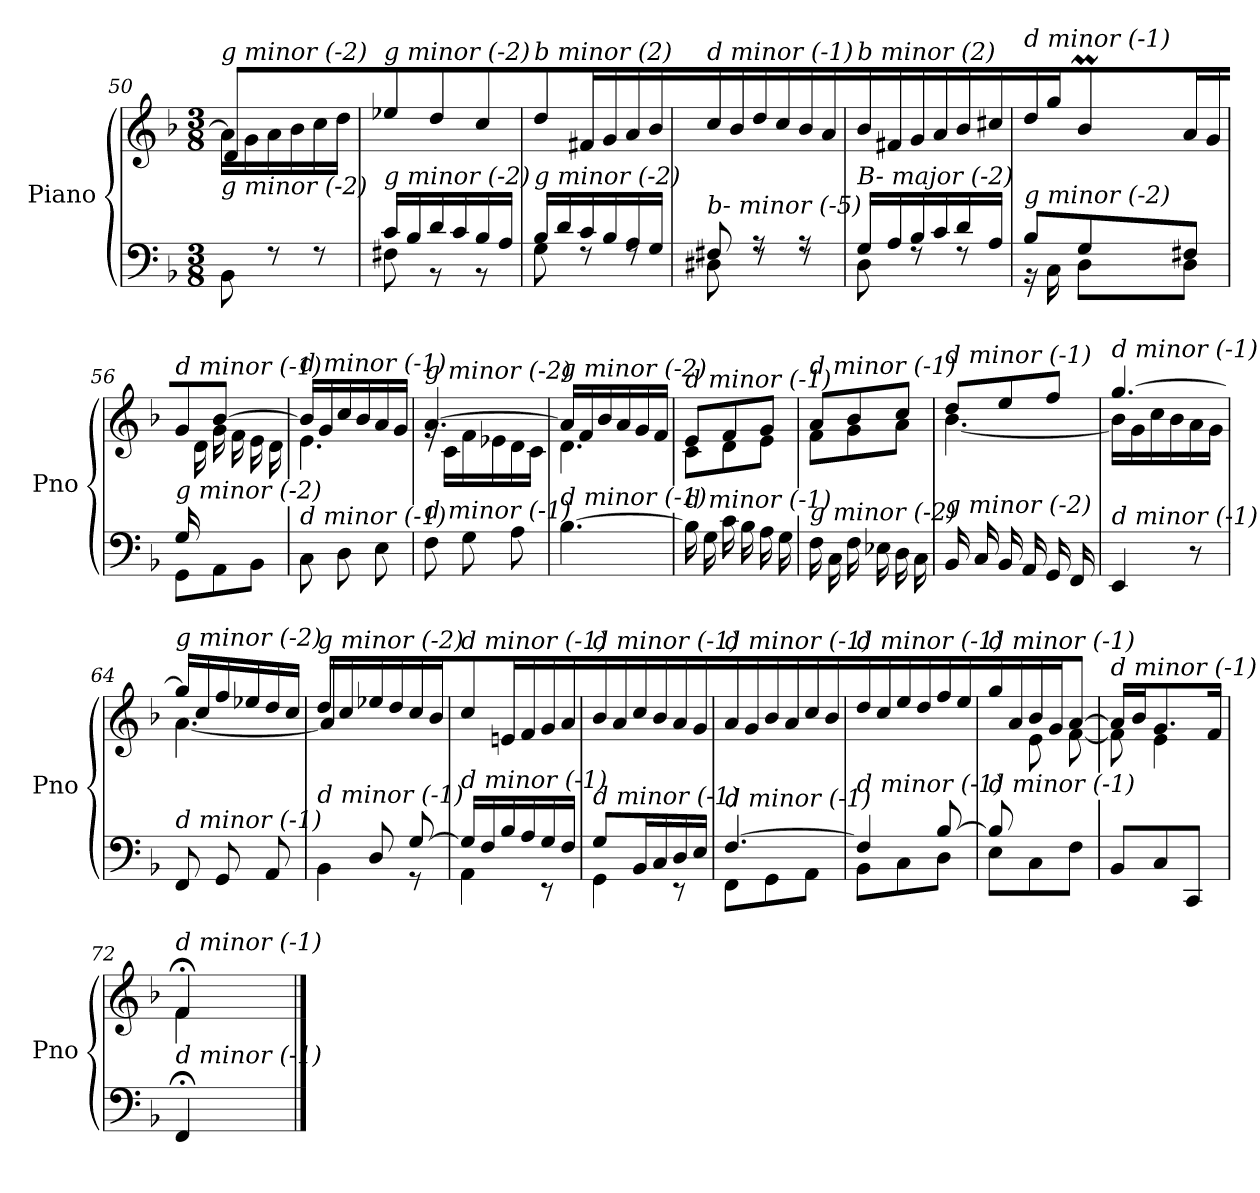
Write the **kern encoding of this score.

**kern	**kern
*part1	*part1
*staff2	*staff1
*I"Piano	*
*I'Pno	*
*clefF4	*clefG2
*k[b-]	*k[b-]
*M3/8	*M3/8
=50	=50
*^	*^
!	!	!LO:TX:i:t=g minor (-2)	!
!LO:TX:i:t=g minor (-2)	!	!	!
8ryy	8BB-\	16a\LL]	8d\L
.	.	16g\	.
16F#X/L	8rF	16a\	4ryy
16G/	.	16b-\	.
16A/	8rF	16cc\	.
16B-/JJ	.	16dd\JJ	.
*	*	*v	*v
!!LO:LB:g=z
=51	=51	=51
!	!	!LO:TX:i:t=g minor (-2)
!LO:TX:i:t=g minor (-2)	!	!
16c/LL	8F#X\	8ee-X/L
16B-/	.	.
16d/	8r	8dd/
16c/	.	.
16B-/	8r	8cc/J
16A/JJ	.	.
!!LO:LB:g=z
=52	=52	=52
!	!	!LO:TX:i:t=b minor (2)
!LO:TX:i:t=g minor (-2)	!	!
16B-/LL	8G\	8dd/L
16d/	.	.
16c/	8rF	16f#X/L
16B-/	.	16g/
16A/	8rF	16a/
16G/JJ	.	16b-/JJ
=53	=53	=53
!	!	!LO:TX:i:t=d minor (-1)
!LO:TX:i:t=b- minor (-5)	!	!
8F#X/	8D#Xi\	16cc/LL
.	.	16b-/
8r	8rF	16dd/
.	.	16cc/
8r	8rF	16b-/
.	.	16a/JJ
=54	=54	=54
!	!	!LO:TX:i:t=b minor (2)
!LO:TX:i:t=B- major (-2)	!	!
16G/LL	8D\	16b-/LL
16A/	.	16f#X/
16B-/	8rF	16g/
16c/	.	16a/
16d/	8rF	16b-/
16A/JJ	.	16cc#X/JJ
=55	=55	=55
*	*^	*^
!	!	!	!LO:TX:i:t=d minor (-1)	!
!LO:TX:i:t=g minor (-2)	!	!	!	!
8ryy	8B-/L	16r	16dd\LL	8ryy
.	.	16C\	16gg\J	.
8ryy	8G/	8D\L	8b-M\	64ccyy
.	.	.	.	64b-yy
.	.	.	.	64ccyy
.	.	.	.	[64b-yy
.	.	.	.	16b-yy]
8ryy	8F#X/J	8D\J	16a\L	8ryy
.	.	.	16g\JJ	.
*	*v	*v	*	*
=56	=56	=56	=56
!	!	!LO:TX:i:t=d minor (-1)	!
!LO:TX:i:t=g minor (-2)	!	!	!
16G/LL	8GG\L	8g/	16ryy
4ryy	.	.	16d\
.	8AA\	[4b-/	16g\
.	.	.	16f\
.	8BB-\J	.	16e\
16ryy	.	.	16d\JJ
*v	*v	*	*
=57	=57	=57
!	!LO:TX:i:t=d minor (-1)	!
!LO:TX:i:t=d minor (-1)	!	!
8C\L	16b-/LL]	4.e\
.	16g/	.
8D\	16cc/	.
.	16b-/	.
8E\J	16a/	.
.	16g/JJ	.
!!LO:LB:g=z	!!
=58	=58	=58
!	!LO:TX:i:t=g minor (-2)	!
!LO:TX:i:t=d minor (-1)	!	!
8F\L	[4.a/	16rg
.	.	16c\LL
8G\	.	16f\
.	.	16e-X\
8A\J	.	16d\
.	.	16c\JJ
!!LO:LB:g=z	!!
=59	=59	=59
!	!LO:TX:i:t=g minor (-2)	!
!LO:TX:i:t=d minor (-1)	!	!
[4.B-\	16a/LL]	4.d\
.	16f/	.
.	16b-/	.
.	16a/	.
.	16g/	.
.	16f/JJ	.
=60	=60	=60
!	!LO:TX:i:t=d minor (-1)	!
!LO:TX:i:t=d minor (-1)	!	!
16B-\LL]	8e/L	8c\L
16G\	.	.
16c\	8f/	8d\
16B-\	.	.
16A\	8g/J	8e\J
16G\JJ	.	.
=61	=61	=61
!	!LO:TX:i:t=d minor (-1)	!
!LO:TX:i:t=g minor (-2)	!	!
16F\LL	8a/L	8f\L
16C\	.	.
16F\	8b-/	8g\
16E-X\	.	.
16D\	8cc/J	8a\J
16C\JJ	.	.
=62	=62	=62
!	!LO:TX:i:t=d minor (-1)	!
!LO:TX:i:t=g minor (-2)	!	!
16BB-/LL	8dd/L	[4.b-\
16C/	.	.
16BB-/	8ee/	.
16AA/	.	.
16GG/	8ff/J	.
16FF/JJ	.	.
=63	=63	=63
!	!LO:TX:i:t=d minor (-1)	!
!LO:TX:i:t=d minor (-1)	!	!
4EE/	[4.gg/	16b-\LL]
.	.	16g\
.	.	16cc\
.	.	16b-\
8r	.	16a\
.	.	16g\JJ
=64	=64	=64
!	!LO:TX:i:t=g minor (-2)	!
!LO:TX:i:t=d minor (-1)	!	!
8FF/L	16gg/LL]	[4.a\
.	16cc/	.
8GG/	16ff/	.
.	16ee-X/	.
8AA/J	16dd/	.
.	16cc/JJ	.
=65	=65	=65
*^	*	*
!	!	!LO:TX:i:t=g minor (-2)	!
!LO:TX:i:t=d minor (-1)	!	!	!
8ryy	4BB-\	16dd/LL	8a\L]
.	.	16cc/	.
8D/	.	16ee-X/	4ryy
.	.	16dd/	.
[8G/J	8r	16cc/	.
.	.	16b-/JJ	.
*	*	*v	*v
!!LO:LB:g=z
=66	=66	=66
!	!	!LO:TX:i:t=d minor (-1)
!LO:TX:i:t=d minor (-1)	!	!
16G/LL]	4AA\	8cc/L
16F/	.	.
16B-/	.	16en/L
16A/	.	16f/
16G/	8r	16g/
16F/JJ	.	16a/JJ
=67	=67	=67
!	!	!LO:TX:i:t=d minor (-1)
!LO:TX:i:t=d minor (-1)	!	!
8G/L	4GG\	16b-/LL
.	.	16a/
16BB-/L	.	16cc/
16C/	.	16b-/
16D/	8r	16a/
16E/JJ	.	16g/JJ
=68	=68	=68
!	!	!LO:TX:i:t=d minor (-1)
!LO:TX:i:t=d minor (-1)	!	!
[4.F/	8FF\L	16a/LL
.	.	16g/
.	8GG\	16b-/
.	.	16a/
.	8AA\J	16cc/
.	.	16b-/JJ
=69	=69	=69
!	!	!LO:TX:i:t=d minor (-1)
!LO:TX:i:t=d minor (-1)	!	!
4F/]	8BB-\L	16dd/LL
.	.	16cc/
.	8C\	16ee/
.	.	16dd/
[8B-/	8D\J	16ff/
.	.	16ee/JJ
=70	=70	=70
*	*	*^
!	!	!LO:TX:i:t=d minor (-1)	!
!LO:TX:i:t=d minor (-1)	!	!	!
8B-/L]	8E\L	16gg/LL	8ryy
.	.	16a/	.
4ryy	8C\	16b-/	8e\
.	.	16g/J	.
.	8F\J	[8a/J	[8f\J
=71	=71	=71	=71
!	!	!LO:TX:i:t=d minor (-1)	!
!LO:TX:i:t=d minor (-1)	!	!	!
*v	*v	*	*
8BB-/L	16a/LL]	8f\]
.	16b-/J	.
8C/	8.g/	4e\
8CC/J	.	.
.	16f/Jk	.
=72	=72	=72
!	!LO:TX:i:t=d minor (-1)	!
!LO:TX:i:t=d minor (-1)	!	!
4FF;/	4f;</	4f\
*	*v	*v
==	==
*-	*-
